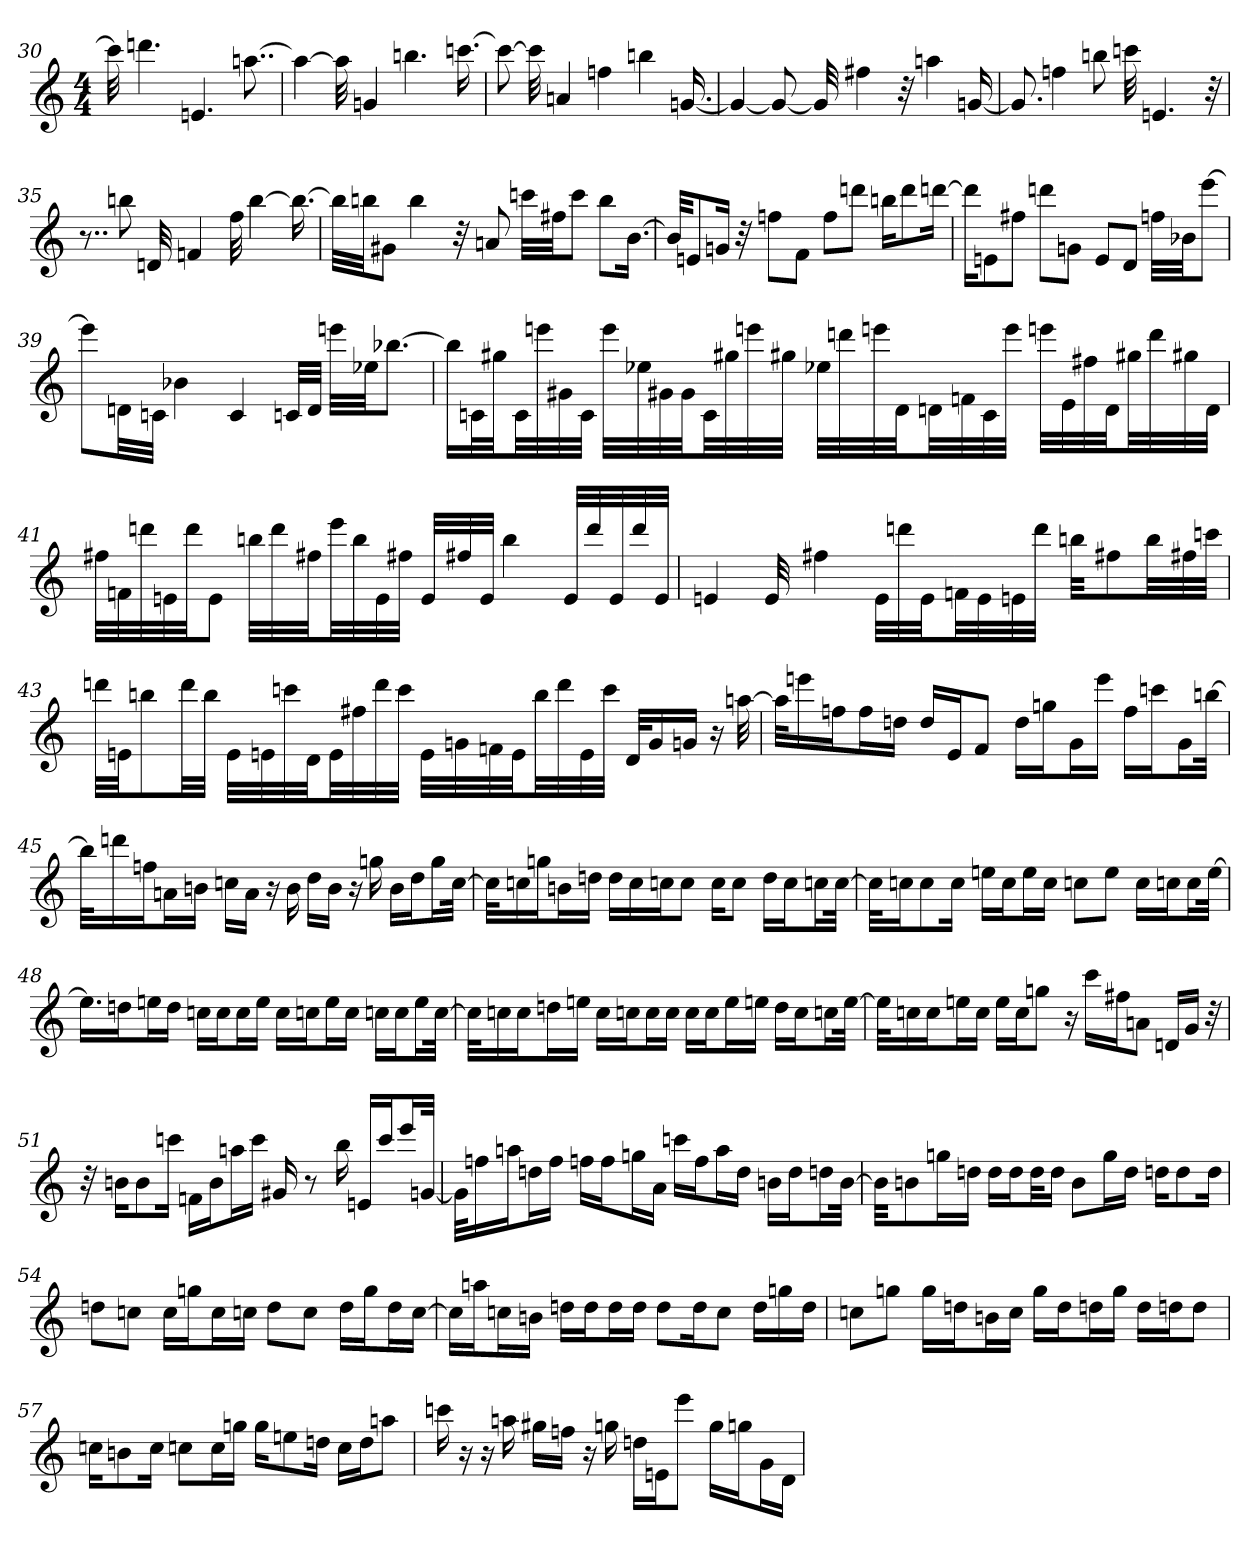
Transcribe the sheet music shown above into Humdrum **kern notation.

**kern
*part1
*staff1
*clefG2
*M4/4
=30
32ccc]
4.dddn
4.en
[8..aan
=31
4aa_
32aa]
4gn
4.bbn
[16.cccn
=32
8ccc_
32ccc]
4an
4ffn
4bbn
[16.gn
=33
4g_
8g_
32g]
4ff#X
32r
4aan
[16gn
=34
8.g]
4ffn
8bbn
32cccn
4.en
32r
=35
8..r
8bbn
32dn
4fn
32ff
[4bb
16.bb_
=36
32bb\LLL]
32bbn\JJ
8g#X\J
4bb
32r
8an
32cccn\KKL
32ff#X\KK
8ccc\J
8bb\L
[16.b\Jk
=37
32b/KKL]
8en/
16gn/Jk
32r
8ffn\L
8f\J
8ff\L
8dddn\J
16bbn\KL
8ddd\
[16dddn\Jk
=38
16ddd\KL]
8en\
8ff#X\J
8dddn\L
8gn\J
8e/L
8d/J
32ffn\LLL
32b-X\JJ
[8eee\J
=39
8eee\L]
32dn\LL
32cn\JJJ
4b-X
4c
32cn/LLL
32d/JJJ
32eeen\LLL
32ee-X\JJ
[8.bb-X\J
=40
16bb-\LL]
32cn\L
32gg#X\JJ
32c\LL
32eeen\
32g#X\
32c\JJJ
32eee\LLL
32ee-X\
32g#X\
32g#\JJ
32c\LL
32gg#X\
32eeen\
32gg#X\JJJ
32ee-X\LLL
32dddn\
32eeen\
32d\JJ
32dn\LL
32fn\
32c\
32eee\JJJ
32eeen\LLL
32e\
32ff#X\
32d\JJ
32gg#X\LL
32ddd\
32gg#X\
32d\JJJ
=41
32ff#X\LLL
32fn\
32dddn\
32en\JJ
32ddd\KK
8e\J
32bbn\LLL
32ddd\
32ff#X\JJ
32eee\LL
32bb\
32e\
32ff#X\JJJ
32e/LLL
32ff#X/
32e/JJJ
4bb
32e/LLL
32ddd/
32e/
32ddd/
32e/JJJ
=42
4en
32e
4ff#X
32e\LLL
32dddn\
32e\JJ
32fn\LL
32e\
32en\
32ddd\JJJ
32bbn\KKL
8ff#X\
32bb\LL
32ff#X\
32cccn\JJJ
=43
32dddn\LLL
32en\JJ
8bbn\
32ddd\LL
32bb\JJJ
32e\LLL
32en\
32cccn\
32d\JJ
32e\LL
32ff#X\
32ddd\
32ccc\JJJ
32e\LLL
32gn\
32fn\
32e\JJ
32bb\LL
32ddd\
32e\
32ccc\JJJ
32d/KLL
16g/
16gn/JJ
16r
[32aan
=44
32aa\KLL]
16eeen\
16ffn\J
16ff\L
16ddn\JJ
16dd/LL
16e/J
8f/J
16dd\LL
16ggn\J
16g\L
16eee\JJ
16ff\LL
16cccn\J
16g\L
[32bbn\JJk
=45
32bb\KLL]
16dddn\
16ffn\J
16an\L
16bn\JJ
16ccn\LL
16a\JJ
16r
16b
16dd\LL
16b\JJ
16r
16ggn
16b\LL
16dd\J
16gg\L
[32cc\JJk
=46
32cc\KLL]
16ccn\
16ggn\J
16bn\L
16ddn\JJ
16dd\LL
16cc\J
16ccn\K
8cc\J
16cc\KL
8cc\J
16dd\LL
16cc\J
16ccn\L
[32cc\JJk
=47
32cc\KLL]
16ccn\J
8cc\
16cc\Jk
16een\LL
16cc\J
16ee\L
16cc\JJ
8ccn\L
8ee\J
16cc\LL
16ccn\J
16cc\L
[32ee\JJk
=48
16.ee\LL]
16ddn\J
16een\L
16dd\JJ
16ccn\LL
16cc\J
16cc\L
16ee\JJ
16cc\LL
16ccn\J
16ee\L
16cc\JJ
16ccn\LL
16cc\J
16ee\L
[32cc\JJk
=49
32cc\KLL]
16ccn\
16cc\J
16ddn\L
16een\JJ
16cc\LL
16ccn\J
16cc\L
16cc\JJ
16cc\LL
16cc\J
16ee\L
16een\JJ
16dd\LL
16cc\J
16ccn\L
[32ee\JJk
=50
32ee\KLL]
16ccn\
16cc\J
16een\L
16cc\JJ
16ee\LL
16cc\J
8ggn\J
16r
16ccc\KL
16ff#X\K
8an\J
16dn/LL
16g/JJ
32r
=51
32r
16bn\KL
8b\
16cccn\Jk
16fn\LL
16b\J
16aan\L
16ccc\JJ
16g#X
8r
16bb
16en/LL
16ccc/J
16eee/L
[32gn/JJk
=52
32g\KLL]
16ffn\
16aan\J
16ddn\L
16ff\JJ
16ffn\LL
16ff\J
16ggn\L
16a\JJ
16cccn\LL
16ff\J
16aa\L
16dd\JJ
16bn\LL
16dd\J
16ddn\L
[32b\JJk
=53
32b\KKL]
8bn\
16ggn\L
16ddn\JJ
16dd\LL
16dd\J
32dd\KL
16dd\JJ
8b\L
16gg\L
16dd\JJ
16ddn\KL
8dd\
16dd\Jk
=54
8ddn\L
8ccn\J
16cc\LL
16ggn\J
16cc\L
16ccn\JJ
8dd\L
8cc\J
16dd\LL
16gg\J
16dd\L
[16cc\JJ
=55
16cc\LL]
16aan\J
16ccn\L
16bn\JJ
16ddn\LL
16dd\J
16dd\L
16dd\JJ
8dd\L
16dd\K
8cc\J
16dd\LL
16ggn\
16dd\JJ
=56
8ccn\L
8ggn\J
16gg\LL
16ddn\J
16bn\L
16cc\JJ
16gg\LL
16dd\J
16ddn\L
16gg\JJ
16dd\LL
16ddn\J
8dd\J
=57
16ccn\KL
8bn\
16cc\Jk
8ccn\L
16cc\L
16ggn\JJ
16gg\KL
8een\
16ddn\Jk
16cc\LL
16dd\J
8aan\J
=58
16cccn
16r
16r
16aan
16gg#X\LL
16ffn\JJ
16r
16ggn
16ddn\LL
16en\J
8eee\J
16gg\LL
16ggn\J
16g\L
16d\JJ
=
*-
